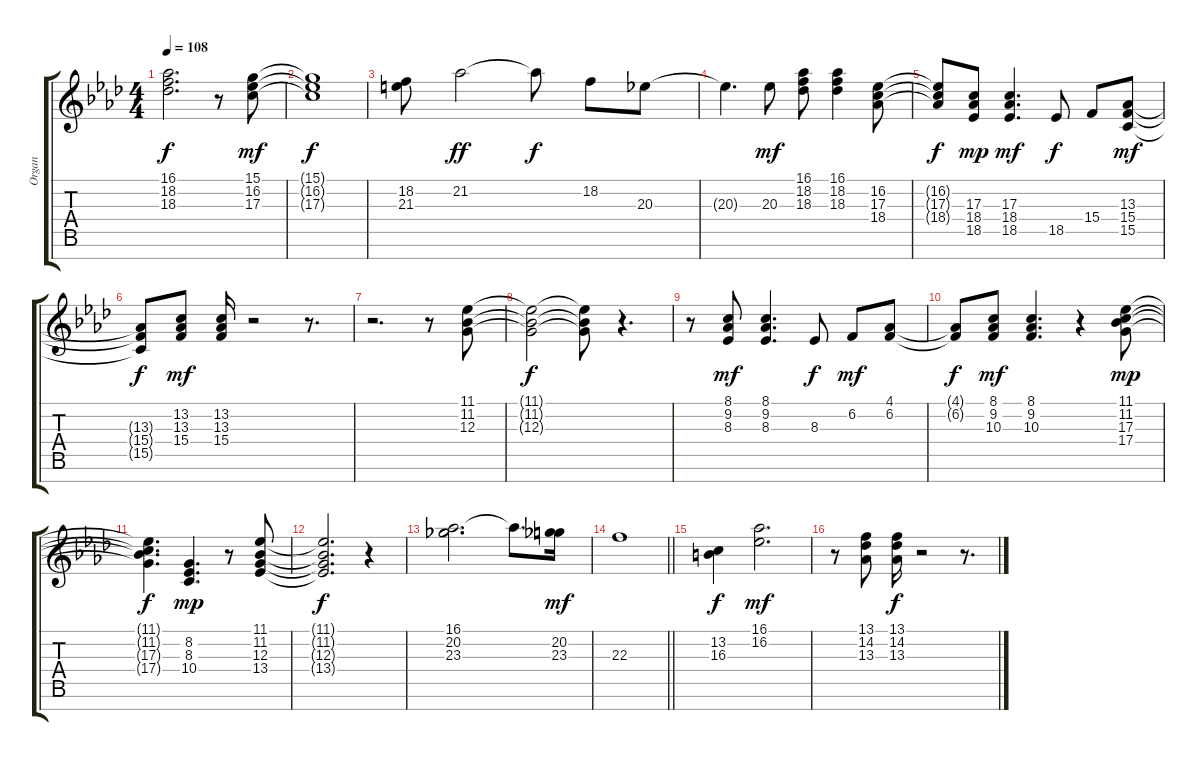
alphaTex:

\track ("Organ" "Organ") {instrument percussiveorgan}
\staff {score tabs}
\tuning (E4 B3 G3 D3 A2 E2 B1) {hide}
\ts (4 4)
\tempo 108
\clef g2
\ks ab
(16.1{t} 18.2{t} 18.3{t}).2{d dy f} r.8 (15.1 16.2 17.3).8{dy mf} |
(15.1{t} 16.2{t} 17.3{t}).1{dy f} |
(18.2 21.3).8 21.2.2{dy ff} 21.2{t}.8{dy f} 18.2.8 20.3.8 |
20.3{t}.4{d} 20.3.8{dy mf} (16.1 18.2 18.3).8 (16.1 18.2 18.3).4 (16.2 17.3 18.4).8 |
(16.2{t} 17.3{t} 18.4{t}).8{dy f} (17.3 18.4 18.5).8{dy mp} (17.3 18.4 18.5).4{d dy mf} 18.5.8{dy f} 15.4.8 (13.3 15.4 15.5).8{dy mf} |
(13.3{t} 15.4{t} 15.5{t}).8{dy f} (13.2 13.3 15.4).8{dy mf} (13.2 13.3 15.4).16 r.2 r.8{d} |
r.2{d} r.8 (11.1 11.2 12.3).8 |
(11.1{t} 11.2{t} 12.3{t}).2{dy f} (11.1{t} 11.2{t} 12.3{t}).8 r.4{d} |
r.8 (8.1 9.2 8.3).8{dy mf} (8.1 9.2 8.3).4{d} 8.3.8{dy f} 6.2.8{dy mf} (4.1 6.2).8 |
(4.1{t} 6.2{t}).8{dy f} (8.1 9.2 10.3).8{dy mf} (8.1 9.2 10.3).4{d} r.4 (11.1 11.2 17.3 17.4).8{dy mp} |
(11.1{t} 11.2{t} 17.3{t} 17.4{t}).4{d dy f} (8.2 8.3 10.4).4{d dy mp} r.8 (11.1 11.2 12.3 13.4).8 |
(11.1{t} 11.2{t} 12.3{t} 13.4{t}).2{d dy f} r.4 |
(16.1 20.2 23.3).2{d} 16.1{t}.8{d} (20.2 23.3).16{dy mf} |
\barLineRight lightlight
22.3.1 |
(13.2 16.3).4{dy f} (16.1 16.2).2{d dy mf} |
r.8 (13.1 14.2 13.3).8 (13.1 14.2 13.3).16{dy f} r.2 r.8{d}
